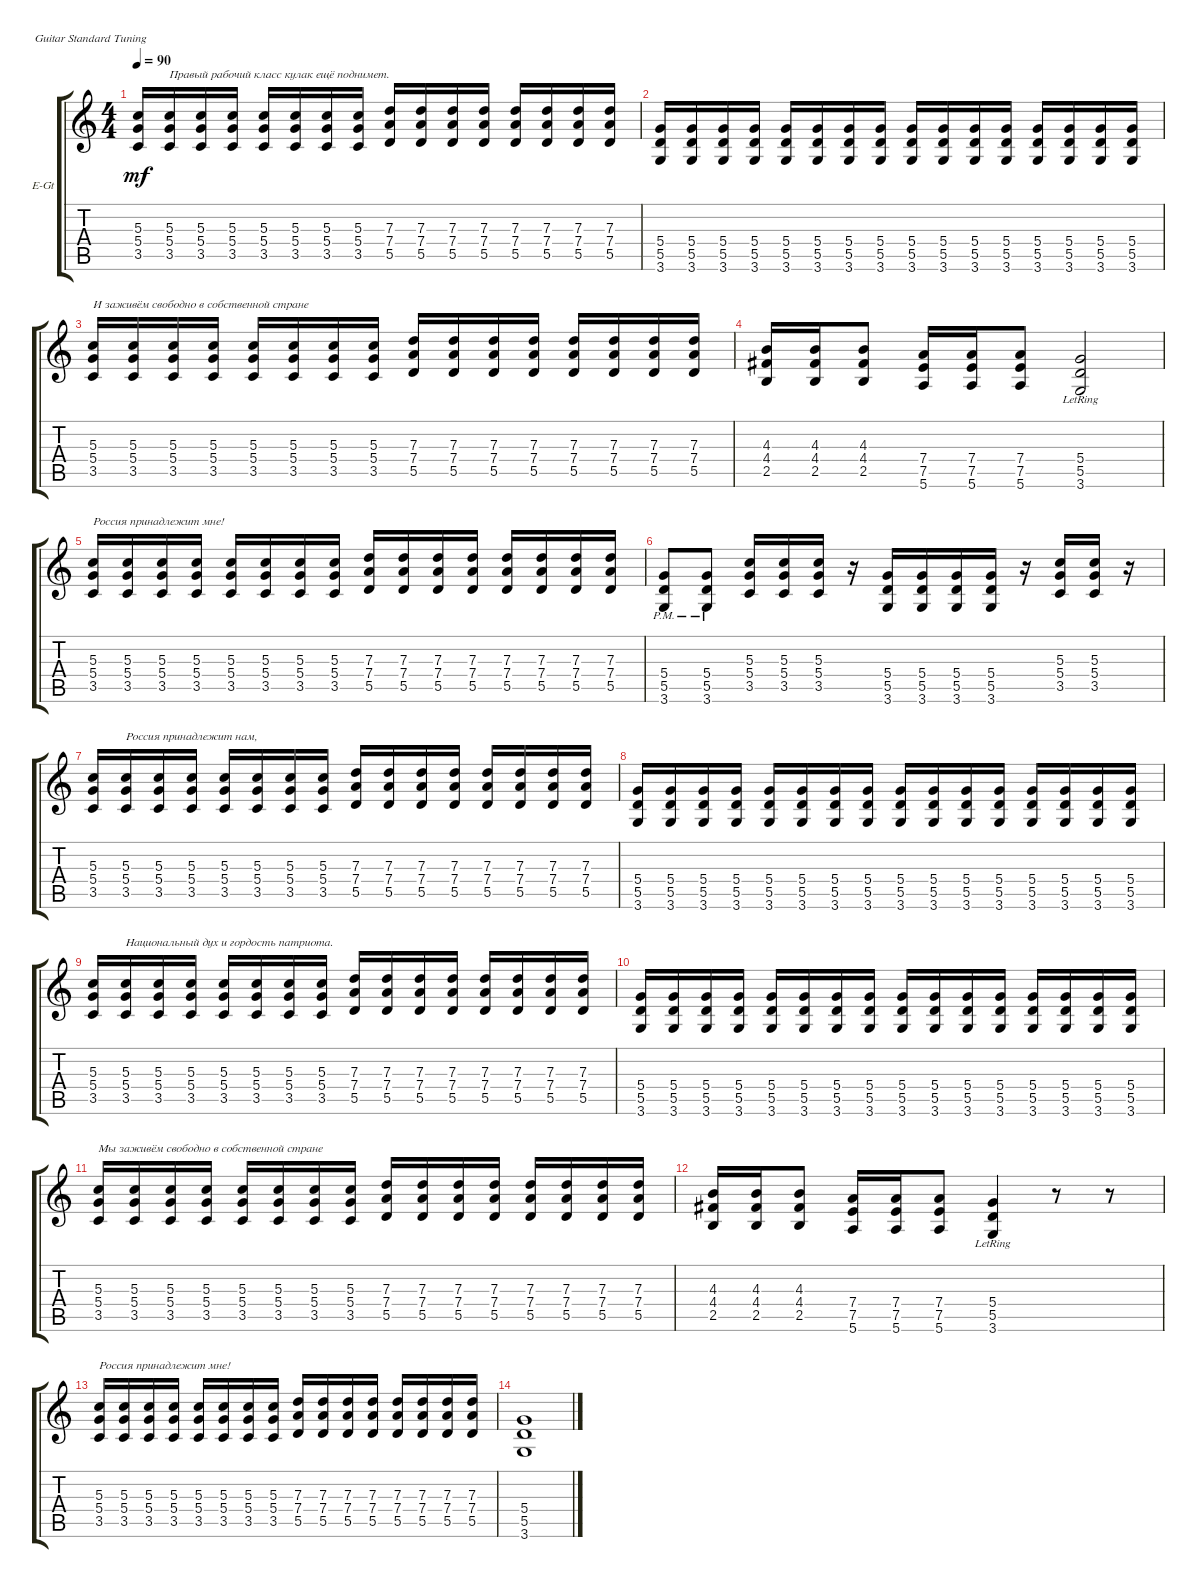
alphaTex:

\bracketExtendMode groupsimilarinstruments
\firstSystemTrackNameOrientation horizontal
\otherSystemsTrackNameOrientation horizontal
\track ("Electric Guitar 1" "E-Gt") {instrument distortionguitar}
\staff {score tabs}
\tuning (E4 B3 G3 D3 A2 E2)
\ts (4 4)
\tempo 90
\clef g2
\ks c
(3.5 5.4 5.3).16{dy mf} (3.5 5.3 5.4).16{txt "Правый рабочий класс кулак ещё поднимет."} (3.5 5.4 5.3).16 (3.5 5.3 5.4).16 (3.5 5.4 5.3).16 (3.5 5.3 5.4).16 (3.5 5.4 5.3).16 (3.5 5.3 5.4).16 (5.5 7.4 7.3).16 (5.5 7.3 7.4).16 (5.5 7.4 7.3).16 (5.5 7.3 7.4).16 (5.5 7.4 7.3).16 (5.5 7.3 7.4).16 (5.5 7.4 7.3).16 (5.5 7.3 7.4).16 |
(3.6 5.5 5.4).16 (3.6 5.4 5.5).16 (3.6 5.5 5.4).16 (3.6 5.4 5.5).16 (3.6 5.5 5.4).16 (3.6 5.4 5.5).16 (3.6 5.5 5.4).16 (3.6 5.4 5.5).16 (3.6 5.5 5.4).16 (3.6 5.4 5.5).16 (3.6 5.5 5.4).16 (3.6 5.4 5.5).16 (3.6 5.5 5.4).16 (3.6 5.4 5.5).16 (3.6 5.5 5.4).16 (3.6 5.4 5.5).16 |
(3.5 5.4 5.3).16{txt "И заживём свободно в собственной стране"} (3.5 5.3 5.4).16 (3.5 5.4 5.3).16 (3.5 5.3 5.4).16 (3.5 5.4 5.3).16 (3.5 5.3 5.4).16 (3.5 5.4 5.3).16 (3.5 5.3 5.4).16 (5.5 7.4 7.3).16 (5.5 7.3 7.4).16 (5.5 7.4 7.3).16 (5.5 7.3 7.4).16 (5.5 7.4 7.3).16 (5.5 7.3 7.4).16 (5.5 7.4 7.3).16 (5.5 7.3 7.4).16 |
(2.5 4.4 4.3).16 (2.5 4.3 4.4).16 (2.5 4.4 4.3).8 (5.6 7.5 7.4).16 (5.6 7.4 7.5).16 (5.6 7.5 7.4).8 (3.6{lr} 5.4{lr} 5.5{lr}).2 |
(3.5 5.4 5.3).16{txt "Россия принадлежит мне! "} (3.5 5.3 5.4).16 (3.5 5.4 5.3).16 (3.5 5.3 5.4).16 (3.5 5.4 5.3).16 (3.5 5.3 5.4).16 (3.5 5.4 5.3).16 (3.5 5.3 5.4).16 (5.5 7.4 7.3).16 (5.5 7.3 7.4).16 (5.5 7.4 7.3).16 (5.5 7.3 7.4).16 (5.5 7.4 7.3).16 (5.5 7.3 7.4).16 (5.5 7.4 7.3).16 (5.5 7.3 7.4).16 |
(3.6{pm} 5.5 5.4).8 (3.6 5.5{pm} 5.4).8 (3.5 5.4 5.3).16 (3.5 5.3 5.4).16 (3.5 5.4 5.3).16 r.16 (3.6 5.5 5.4).16 (3.6 5.4 5.5).16 (3.6 5.5 5.4).16 (3.6 5.4 5.5).16 r.16 (3.5 5.4 5.3).16 (3.5 5.3 5.4).16 r.16 |
(3.5 5.4 5.3).16 (3.5 5.3 5.4).16{txt "Россия принадлежит нам,"} (3.5 5.4 5.3).16 (3.5 5.3 5.4).16 (3.5 5.4 5.3).16 (3.5 5.3 5.4).16 (3.5 5.4 5.3).16 (3.5 5.3 5.4).16 (5.5 7.4 7.3).16 (5.5 7.3 7.4).16 (5.5 7.4 7.3).16 (5.5 7.3 7.4).16 (5.5 7.4 7.3).16 (5.5 7.3 7.4).16 (5.5 7.4 7.3).16 (5.5 7.3 7.4).16 |
(3.6 5.5 5.4).16 (3.6 5.4 5.5).16 (3.6 5.5 5.4).16 (3.6 5.4 5.5).16 (3.6 5.5 5.4).16 (3.6 5.4 5.5).16 (3.6 5.5 5.4).16 (3.6 5.4 5.5).16 (3.6 5.5 5.4).16 (3.6 5.4 5.5).16 (3.6 5.5 5.4).16 (3.6 5.4 5.5).16 (3.6 5.5 5.4).16 (3.6 5.4 5.5).16 (3.6 5.5 5.4).16 (3.6 5.4 5.5).16 |
(3.5 5.4 5.3).16 (3.5 5.3 5.4).16{txt "Национальный дух и гордость патриота."} (3.5 5.4 5.3).16 (3.5 5.3 5.4).16 (3.5 5.4 5.3).16 (3.5 5.3 5.4).16 (3.5 5.4 5.3).16 (3.5 5.3 5.4).16 (5.5 7.4 7.3).16 (5.5 7.3 7.4).16 (5.5 7.4 7.3).16 (5.5 7.3 7.4).16 (5.5 7.4 7.3).16 (5.5 7.3 7.4).16 (5.5 7.4 7.3).16 (5.5 7.3 7.4).16 |
(3.6 5.5 5.4).16 (3.6 5.4 5.5).16 (3.6 5.5 5.4).16 (3.6 5.4 5.5).16 (3.6 5.5 5.4).16 (3.6 5.4 5.5).16 (3.6 5.5 5.4).16 (3.6 5.4 5.5).16 (3.6 5.5 5.4).16 (3.6 5.4 5.5).16 (3.6 5.5 5.4).16 (3.6 5.4 5.5).16 (3.6 5.5 5.4).16 (3.6 5.4 5.5).16 (3.6 5.5 5.4).16 (3.6 5.4 5.5).16 |
(3.5 5.4 5.3).16{txt "Мы заживём свободно в собственной стране"} (3.5 5.3 5.4).16 (3.5 5.4 5.3).16 (3.5 5.3 5.4).16 (3.5 5.4 5.3).16 (3.5 5.3 5.4).16 (3.5 5.4 5.3).16 (3.5 5.3 5.4).16 (5.5 7.4 7.3).16 (5.5 7.3 7.4).16 (5.5 7.4 7.3).16 (5.5 7.3 7.4).16 (5.5 7.4 7.3).16 (5.5 7.3 7.4).16 (5.5 7.4 7.3).16 (5.5 7.3 7.4).16 |
(2.5 4.4 4.3).16 (2.5 4.3 4.4).16 (2.5 4.4 4.3).8 (5.6 7.5 7.4).16 (5.6 7.4 7.5).16 (5.6 7.5 7.4).8 (3.6{lr} 5.4{lr} 5.5{lr}).4 r.8 r.8 |
(3.5 5.4 5.3).16{txt "Россия принадлежит мне! "} (3.5 5.3 5.4).16 (3.5 5.4 5.3).16 (3.5 5.3 5.4).16 (3.5 5.4 5.3).16 (3.5 5.3 5.4).16 (3.5 5.4 5.3).16 (3.5 5.3 5.4).16 (5.5 7.4 7.3).16 (5.5 7.3 7.4).16 (5.5 7.4 7.3).16 (5.5 7.3 7.4).16 (5.5 7.4 7.3).16 (5.5 7.3 7.4).16 (5.5 7.4 7.3).16 (5.5 7.3 7.4).16 |
(5.5 5.4 3.6).1
